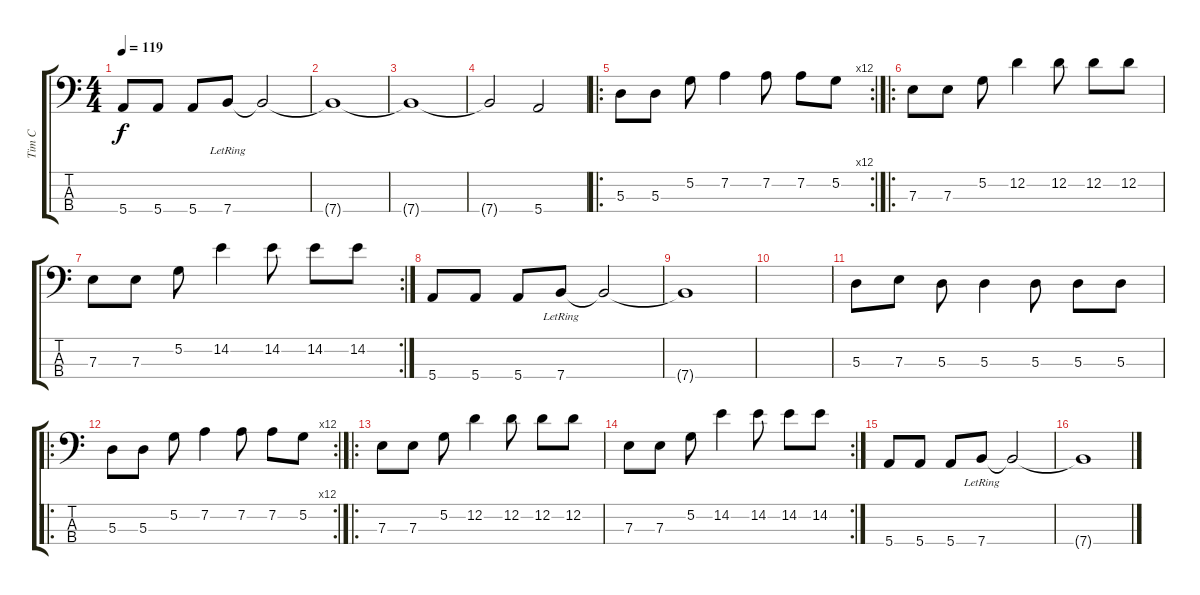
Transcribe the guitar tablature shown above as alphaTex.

\track ("Tim C" "Tim C") {instrument electricbassfinger}
\staff {score tabs}
\tuning (G2 D2 A1 E1) {hide}
\ts (4 4)
\tempo 119
\clef f4
\ks c
5.4.8{dy f instrument electricbassfinger} 5.4.8 5.4.8 7.4{lr}.8 7.4{t}.2 |
7.4{t}.1 |
7.4{t}.1 |
7.4{t}.2 5.4.2 |
\ro
\rc 12
5.3.8 5.3.8 5.2.8 7.2.4 7.2.8 7.2.8 5.2.8 |
\ro
7.3.8 7.3.8 5.2.8 12.2.4 12.2.8 12.2.8 12.2.8 |
\rc 2
7.3.8 7.3.8 5.2.8 14.2.4 14.2.8 14.2.8 14.2.8 |
5.4.8 5.4.8 5.4.8 7.4{lr}.8 7.4{t}.2 |
7.4{t}.1 |
|
5.3.8 7.3.8 5.3.8 5.3.4 5.3.8 5.3.8 5.3.8 |
\ro
\rc 12
5.3.8 5.3.8 5.2.8 7.2.4 7.2.8 7.2.8 5.2.8 |
\ro
7.3.8 7.3.8 5.2.8 12.2.4 12.2.8 12.2.8 12.2.8 |
\rc 2
7.3.8 7.3.8 5.2.8 14.2.4 14.2.8 14.2.8 14.2.8 |
5.4.8 5.4.8 5.4.8 7.4{lr}.8 7.4{t}.2 |
7.4{t}.1
